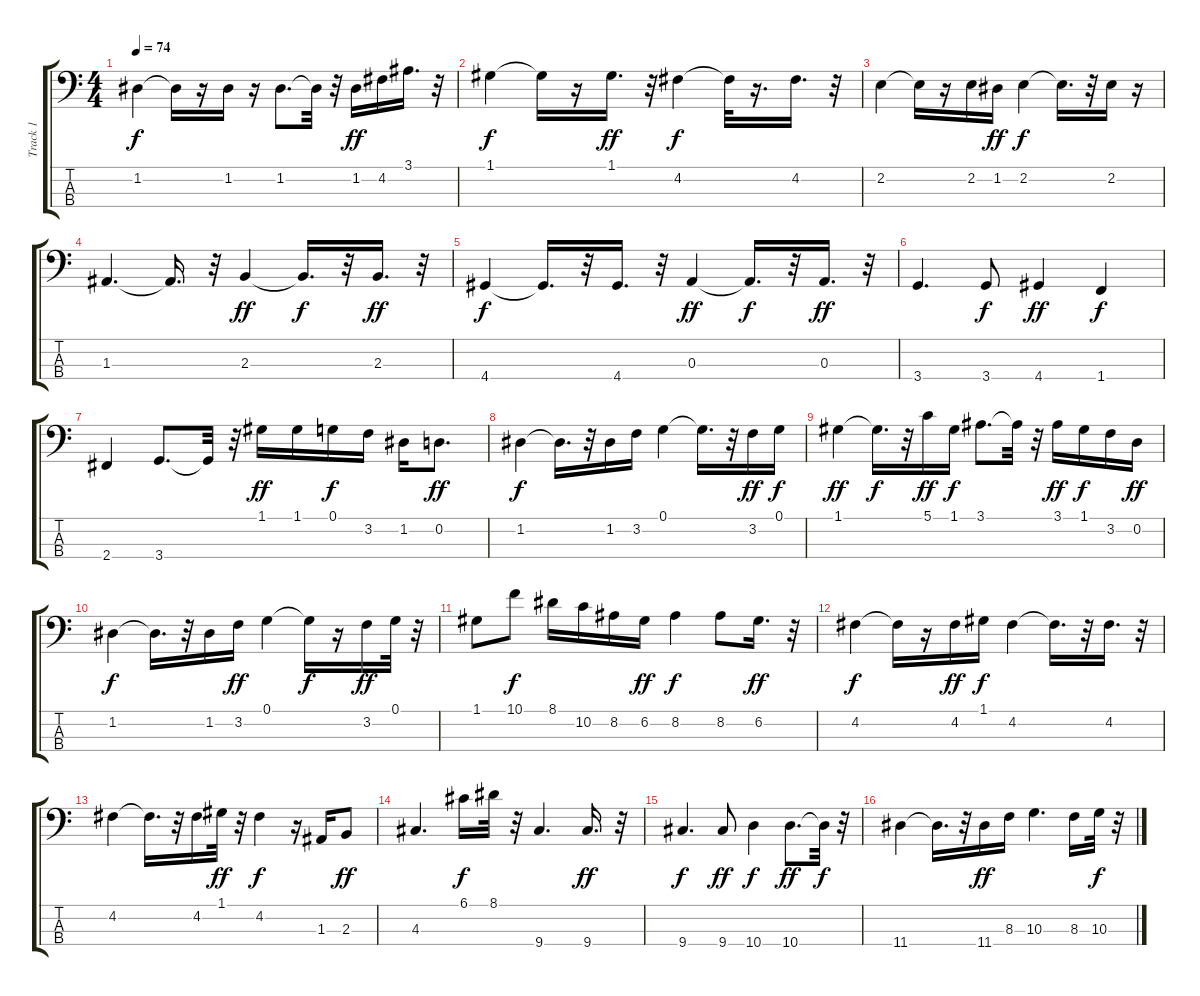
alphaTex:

\track ("Track 1" "Track 1") {instrument fretlessbass}
\staff {score tabs}
\tuning (G2 D2 A1 E1) {hide}
\ts (4 4)
\tempo 74
\clef f4
\ks c
1.2.4{dy f} 1.2{t}.16 r.16 1.2.16 r.16 1.2.8{d} 1.2{t}.32 r.32 1.2.16{dy ff} 4.2.16 3.1.16{d} r.32 |
1.1.4{dy f} 1.1{t}.16 r.16 1.1.16{d dy ff} r.32 4.2.4{dy f} 4.2{t}.32 r.16{d} 4.2.16{d} r.32 |
2.2.4 2.2{t}.16 r.16 2.2.16 1.2.16{dy ff} 2.2.4{dy f} 2.2{t}.16{d} r.32 2.2.16 r.16 |
1.3.4{d} 1.3{t}.16{d} r.32 2.3.4{dy ff} 2.3{t}.16{d dy f} r.32 2.3.16{d dy ff} r.32 |
4.4.4{dy f} 4.4{t}.16{d} r.32 4.4.16{d} r.32 0.3.4{dy ff} 0.3{t}.16{d dy f} r.32 0.3.16{d dy ff} r.32 |
3.4.4{d} 3.4.8{dy f} 4.4.4{dy ff} 1.4.4{dy f} |
2.4.4 3.4.8{d} 3.4{t}.32 r.32 1.1.16{dy ff} 1.1.16 0.1.16{dy f} 3.2.16 1.2.16 0.2.8{d dy ff} |
1.2.4{dy f} 1.2{t}.16{d} r.32 1.2.16 3.2.16 0.1.4 0.1{t}.16{d} r.32 3.2.16{dy ff} 0.1.16{dy f} |
1.1.4{dy ff} 1.1{t}.16{d dy f} r.32 5.1.16{dy ff} 1.1.16{dy f} 3.1.8{d} 3.1{t}.32 r.32 3.1.16{dy ff} 1.1.16{dy f} 3.2.16 0.2.16{dy ff} |
1.2.4{dy f} 1.2{t}.16{d} r.32 1.2.16 3.2.16{dy ff} 0.1.4 0.1{t}.16{dy f} r.16 3.2.16{dy ff} 0.1.32 r.32 |
1.1.8 10.1.8{dy f} 8.1.16 10.2.16 8.2.16 6.2.16{dy ff} 8.2.4{dy f} 8.2.8 6.2.16{d dy ff} r.32 |
4.2.4{dy f} 4.2{t}.16 r.16 4.2.16{dy ff} 1.1.16{dy f} 4.2.4 4.2{t}.16{d} r.32 4.2.16{d} r.32 |
4.2.4 4.2{t}.16{d} r.32 4.2.16 1.1.32{dy ff} r.32 4.2.4{dy f} r.16 1.3.16 2.3.8{dy ff} |
4.3.4{d} 6.1.16{dy f} 8.1.32 r.32 9.4.4{d} 9.4.16{d dy ff} r.32 |
9.4.4{d dy f} 9.4.8{dy ff} 10.4.4{dy f} 10.4.8{d dy ff} 10.4{t}.32{dy f} r.32 |
11.4.4 11.4{t}.16{d} r.32 11.4.16{dy ff} 8.3.16 10.3.4{d} 8.3.16 10.3.32{dy f} r.32
